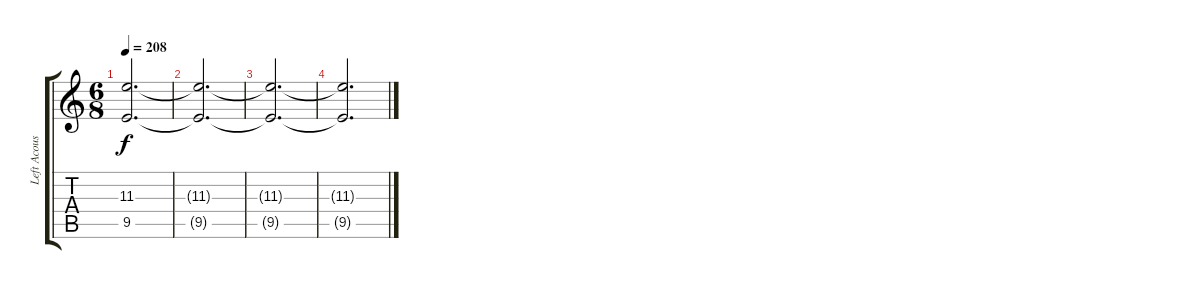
\track ("Left Acoustic Guitar" "Left Acous") {instrument acousticguitarsteel}
\staff {score tabs}
\tuning (D4 A3 F3 C3 G2 D2) {hide}
\ts (6 8)
\tempo 208
\clef g2
\ks c
(11.3{t} 9.5{t}).2{d dy f} |
(11.3{t} 9.5{t}).2{d} |
(11.3{t} 9.5{t}).2{d} |
(11.3{t} 9.5{t}).2{d}
